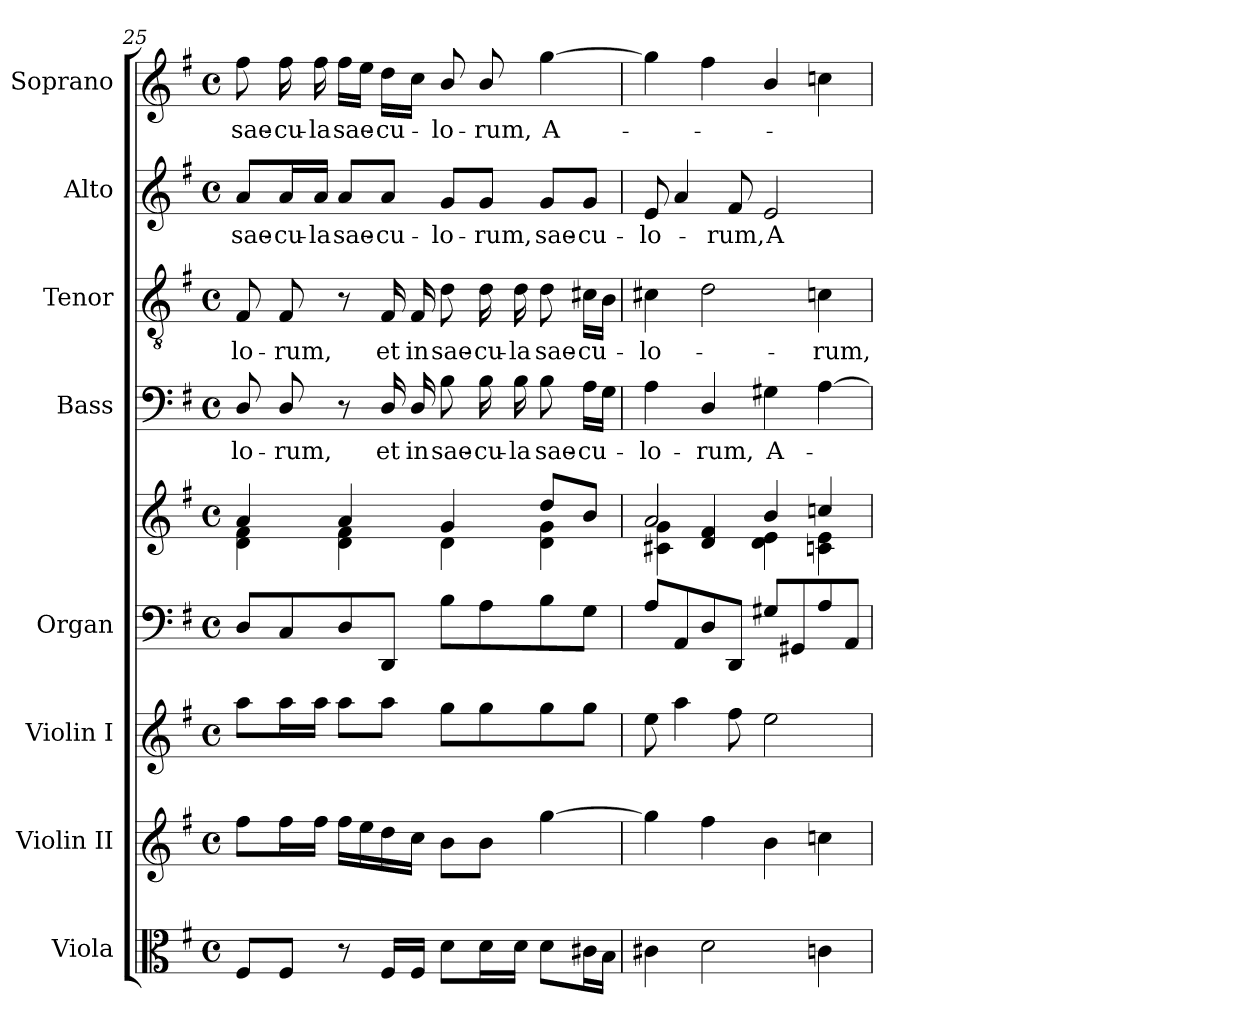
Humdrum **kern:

**kern	**kern	**kern	**kern	**kern	**kern	**text	**kern	**text	**kern	**text	**kern	**text
*part8	*part7	*part6	*part5	*part5	*part4	*part4	*part3	*part3	*part2	*part2	*part1	*part1
*staff9	*staff8	*staff7	*staff6	*staff5	*staff4	*staff4	*staff3	*staff3	*staff2	*staff2	*staff1	*staff1
*I"Viola	*I"Violin II	*I"Violin I	*I"Organ	*	*I"Bass	*	*I"Tenor	*	*I"Alto	*	*I"Soprano	*
*I'Vla.	*I'Vln. II	*I'Vln. I	*I'Org.	*	*I'B.	*	*I'T.	*	*I'A.	*	*I'S.	*
!!LO:PB:g=z
*clefC3	*clefG2	*clefG2	*clefF4	*clefG2	*clefF4	*	*clefGv2	*	*clefG2	*	*clefG2	*
*	*	*	*	*	*	*	*ITrd7c12	*	*	*	*	*
*k[f#]	*k[f#]	*k[f#]	*k[f#]	*k[f#]	*k[f#]	*	*k[f#]	*	*k[f#]	*	*k[f#]	*
*G:	*G:	*G:	*G:	*G:	*G:	*	*G:	*	*G:	*	*G:	*
*M4/4	*M4/4	*M4/4	*M4/4	*M4/4	*M4/4	*	*M4/4	*	*M4/4	*	*M4/4	*
*met(c)	*met(c)	*met(c)	*met(c)	*met(c)	*met(c)	*	*met(c)	*	*met(c)	*	*met(c)	*
=25	=25	=25	=25	=25	=25	=25	=25	=25	=25	=25	=25	=25
*	*	*	*	*^	*	*	*	*	*	*	*	*
!	!	!	!	!	!	!	!LO:LY:b:color=#000000	!	!	!	!	!	!
!	!	!	!	!	!	!	!	!	!LO:LY:b:color=#000000	!	!	!	!
!	!	!	!	!	!	!	!	!	!	!	!LO:LY:b:color=#000000	!	!
!	!	!	!	!	!	!	!	!	!	!	!	!	!LO:LY:b:color=#000000
8F#i/L	8ff#i\L	8aai\L	8Di/L	4ai/	4di\ 4f#i	8Di/	-lo-	8FF#i/	-lo-	8ai/L	sae-	8ff#i\	sae-
!	!	!	!	!	!	!	!LO:LY:b:color=#000000	!	!	!	!	!	!
!	!	!	!	!	!	!	!	!	!LO:LY:b:color=#000000	!	!	!	!
!	!	!	!	!	!	!	!	!	!	!	!LO:LY:b:color=#000000	!	!
!	!	!	!	!	!	!	!	!	!	!	!	!	!LO:LY:b:color=#000000
8F#i/J	16ff#i\L	16aai\L	8Ci/	.	.	8Di/	-rum,	8FF#i/	-rum,	16ai/L	-cu-	16ff#i\	-cu-
!	!	!	!	!	!	!	!	!	!	!	!LO:LY:b:color=#000000	!	!
!	!	!	!	!	!	!	!	!	!	!	!	!	!LO:LY:b:color=#000000
.	16ff#i\JJ	16aai\JJ	.	.	.	.	.	.	.	16ai/JJ	-la	16ff#i\	-la
!	!	!	!	!	!	!	!	!	!	!	!LO:LY:b:color=#000000	!	!
!	!	!	!	!	!	!	!	!	!	!	!	!	!LO:LY:b:color=#000000
8r	16ff#i\LL	8aai\L	8Di/	4ai/	4di\ 4f#i	8r	.	8r	.	8ai/L	sae-	16ff#i\LL	sae-
.	16eei\	.	.	.	.	.	.	.	.	.	.	16eei\JJ	.
!	!	!	!	!	!	!	!LO:LY:b:color=#000000	!	!	!	!	!	!
!	!	!	!	!	!	!	!	!	!LO:LY:b:color=#000000	!	!	!	!
!	!	!	!	!	!	!	!	!	!	!	!LO:LY:b:color=#000000	!	!
!	!	!	!	!	!	!	!	!	!	!	!	!	!LO:LY:b:color=#000000
16F#i/LL	16ddi\	8aai\J	8DDi/J	.	.	16Di/	et	16FF#i/	et	8ai/J	-cu-	16ddi\LL	-cu-
!	!	!	!	!	!	!	!LO:LY:b:color=#000000	!	!	!	!	!	!
!	!	!	!	!	!	!	!	!	!LO:LY:b:color=#000000	!	!	!	!
16F#i/JJ	16cci\JJ	.	.	.	.	16Di/	in	16FF#i/	in	.	.	16cci\JJ	.
!	!	!	!	!	!	!	!LO:LY:b:color=#000000	!	!	!	!	!	!
!	!	!	!	!	!	!	!	!	!LO:LY:b:color=#000000	!	!	!	!
!	!	!	!	!	!	!	!	!	!	!	!LO:LY:b:color=#000000	!	!
!	!	!	!	!	!	!	!	!	!	!	!	!	!LO:LY:b:color=#000000
8di\L	8bi\L	8ggi\L	8Bi\L	4gi/	4di\	8Bi\	sae-	8Di\	sae-	8gi/L	-lo-	8bi/	-lo-
!	!	!	!	!	!	!	!LO:LY:b:color=#000000	!	!	!	!	!	!
!	!	!	!	!	!	!	!	!	!LO:LY:b:color=#000000	!	!	!	!
!	!	!	!	!	!	!	!	!	!	!	!LO:LY:b:color=#000000	!	!
!	!	!	!	!	!	!	!	!	!	!	!	!	!LO:LY:b:color=#000000
16di\L	8bi\J	8ggi\	8Ai\	.	.	16Bi\	-cu-	16Di\	-cu-	8gi/J	-rum,	8bi/	-rum,
!	!	!	!	!	!	!	!LO:LY:b:color=#000000	!	!	!	!	!	!
!	!	!	!	!	!	!	!	!	!LO:LY:b:color=#000000	!	!	!	!
16di\JJ	.	.	.	.	.	16Bi\	-la	16Di\	-la	.	.	.	.
!	!	!	!	!	!	!	!LO:LY:b:color=#000000	!	!	!	!	!	!
!	!	!	!	!	!	!	!	!	!LO:LY:b:color=#000000	!	!	!	!
!	!	!	!	!	!	!	!	!	!	!	!LO:LY:b:color=#000000	!	!
!	!	!	!	!	!	!	!	!	!	!	!	!	!LO:LY:b:color=#000000
8di\L	[4ggi\	8ggi\	8Bi\	8ddi/L	4di\ 4gi	8Bi\	sae-	8Di\	sae-	8gi/L	sae-	[4ggi\	A-
!	!	!	!	!	!	!	!LO:LY:b:color=#000000	!	!	!	!	!	!
!	!	!	!	!	!	!	!	!	!LO:LY:b:color=#000000	!	!	!	!
!	!	!	!	!	!	!	!	!	!	!	!LO:LY:b:color=#000000	!	!
16c#Xi\L	.	8ggi\J	8Gi\J	8bi/J	.	16Ai\LL	-cu-	16C#Xi\LL	-cu-	8gi/J	-cu-	.	.
16Bi\JJ	.	.	.	.	.	16Gi\JJ	.	16BBi\JJ	.	.	.	.	.
=26	=26	=26	=26	=26	=26	=26	=26	=26	=26	=26	=26	=26	=26
!	!	!	!	!	!	!	!LO:LY:b:color=#000000	!	!	!	!	!	!
!	!	!	!	!	!	!	!	!	!LO:LY:b:color=#000000	!	!	!	!
!	!	!	!	!	!	!	!	!	!	!	!LO:LY:b:color=#000000	!	!
4c#Xi\	4ggi\]	8eei\	8Ai/L	2ai/	4c#Xi\ 4gi	4Ai\	-lo-	4C#Xi\	-lo-	8ei/	-lo-	4ggi\]	.
.	.	4aai\	8AAi/	.	.	.	.	.	.	4ai/	.	.	.
!	!	!	!	!	!	!	!LO:LY:b:color=#000000	!	!	!	!	!	!
2di\	4ff#i\	.	8Di/	.	4di/ 4f#i	4Di/	-rum,	2Di\	.	.	.	4ff#i\	.
!	!	!	!	!	!	!	!	!	!	!	!LO:LY:b:color=#000000	!	!
.	.	8ff#i\	8DDi/J	.	.	.	.	.	.	8f#i/	-rum,	.	.
!	!	!	!	!	!	!	!LO:LY:b:color=#000000	!	!	!	!	!	!
!	!	!	!	!	!	!	!	!	!	!	!LO:LY:b:color=#000000	!	!
.	4bi\	2eei\	8G#Xi/L	4bi/	4di\ 4ei	4G#Xi\	A-	.	.	2ei/	A-	4bi/	.
.	.	.	8GG#Xi/	.	.	.	.	.	.	.	.	.	.
!	!	!	!	!	!	!	!	!	!LO:LY:b:color=#000000	!	!	!	!
4cni\	4ccni\	.	8Ai/	4ccni/	4cni\ 4ei	[4Ai\	.	4Cni\	-rum,	.	.	4ccni\	.
.	.	.	8AAi/J	.	.	.	.	.	.	.	.	.	.
*	*	*	*	*v	*v	*	*	*	*	*	*	*	*
=	=	=	=	=	=	=	=	=	=	=	=	=
*-	*-	*-	*-	*-	*-	*-	*-	*-	*-	*-	*-	*-
